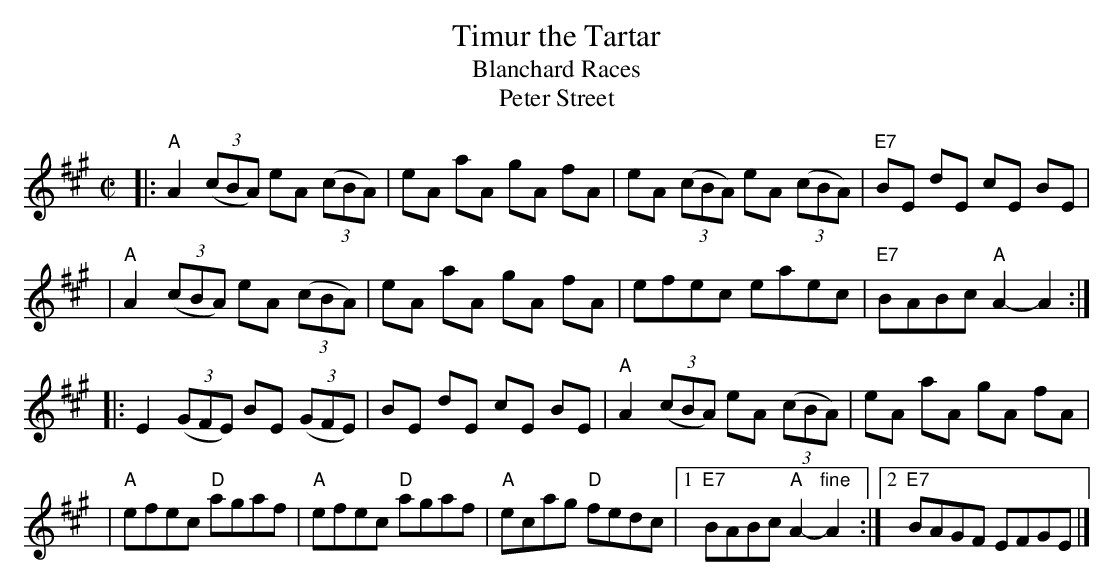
X:1
T: Timur the Tartar
T: Blanchard Races
T: Peter Street
M: C|
L: 1/8
K: A
|: "A"A2 ((3cBA) eA ((3cBA) | eA aA gA fA \
|  eA ((3cBA) eA ((3cBA) | "E7"BE dE cE BE |
| "A"A2 ((3cBA) eA ((3cBA) | eA aA gA fA \
| efec eaec | "E7"BABc "A"A2-A2 :|
|: E2 ((3GFE) BE ((3GFE) | BE dE cE BE \
| "A"A2 ((3cBA) eA ((3cBA) | eA aA gA fA |
| "A"efec "D"agaf | "A"efec "D"agaf \
| "A"ecag "D"fedc |1 "E7"BABc "A"A2-"fine"A2 :|2 "E7"BAGF EFGE |]
